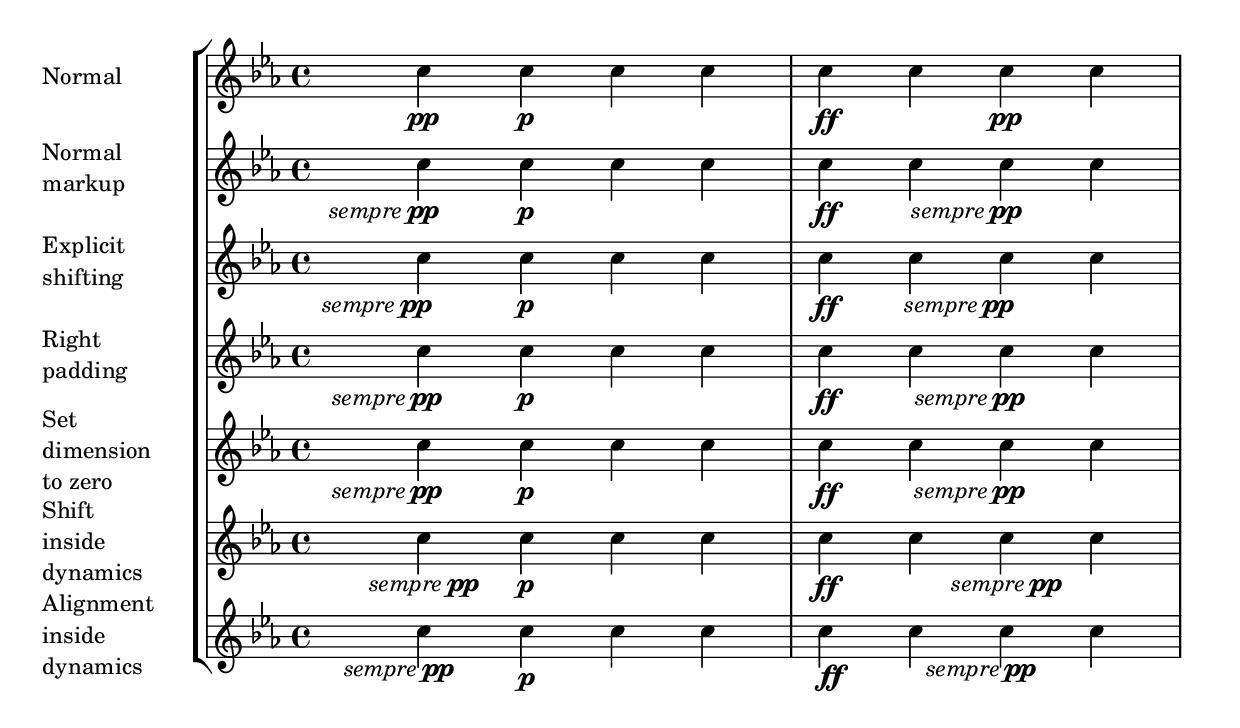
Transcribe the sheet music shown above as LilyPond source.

%% DO NOT EDIT this file manually; it was automatically
%% generated from the LilyPond Snippet Repository
%% (http://lsr.di.unimi.it).
%%
%% Make any changes in the LSR itself, or in
%% `Documentation/snippets/new/`, then run
%% `scripts/auxiliar/makelsr.pl`.
%%
%% This file is in the public domain.

\version "2.24.0"

\header {
  lsrtags = "expressive-marks, tweaks-and-overrides, version-specific"

  texidoc = "
Some dynamic expressions involve additional text, like @qq{sempre
@strong{pp}}.  Since dynamics are usually centered under the note, the
\\pp would be displayed way after the note it applies to.

To correctly align the @qq{sempre @strong{pp}} horizontally so that it
is aligned as if it were only the \\pp, there are several approaches:

@itemize
@item
Simply use @code{\\once\\override DynamicText.X-offset = #-9.2} before
the note with the dynamics to manually shift it to the correct
position.  Drawback: This has to be done manually each time you use
that dynamic markup...
@item
Add some padding (@code{#:hspace 7.1}) into the definition of your
custom dynamic mark so that after LilyPond center-aligns it, it is
already correctly aligned.  Drawback: The padding really takes up that
space and does not allow any other markup or dynamics to be shown in
that position.
@item
Shift the dynamic script
@code{\\once\\override ... .X-offset = ...}.  Drawback:
@code{\\once\\override} is needed for every invocation!
@item
Set the dimensions of the additional text to@tie{}0 (using
@code{#:with-dimensions '(0 . 0) '(0 . 0)}).  Drawback: For LilyPond,
@qq{sempre} has no extent now.  This means it might put other stuff
there, causing collisions (which are not detected by LilyPond's
collision detection algorithm!).  There also seems to be some spacing,
so it is not exactly the same alignment as without the additional text.
@item
Add an explicit shift directly inside the scheme function for the
dynamic script.
@item
Set an explicit alignment inside the dynamic script.  By default, this
won't have any effect, only if one sets @code{X-offset}! Drawback: One
needs to set @code{DynamicText.X-offset}, which will apply to all
dynamic texts! Also, it is aligned at the right edge of the additional
text, not at the center of \\pp.
@end itemize
"

  doctitle = "Horizontally aligning custom dynamics (e.g. \"sempre pp\", \"piu f\", \"subito p\")"
} % begin verbatim


\paper {
  ragged-right = ##f
  indent = 2.5\cm
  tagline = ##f
}

% Solution 1: Using a simple markup with a particular halign value
% Drawback: It's a markup, not a dynamic command, so \dynamicDown
%           etc. will have no effect
semppMarkup = \markup { \halign #1.4 \italic "sempre" \dynamic "pp" }

% Solution 2: Using a dynamic script & shifting with
%             \once \override ...X-offset = ..
% Drawback: \once \override needed for every invocation
semppK =
#(make-dynamic-script
  (markup #:line
          (#:normal-text
           #:italic "sempre"
           #:dynamic "pp")))

% Solution 3: Padding the dynamic script so the center-alignment
%             puts it at the correct position
% Drawback: the padding really reserves the space, nothing else can be there
semppT =
#(make-dynamic-script
  (markup #:line
          (#:normal-text
           #:italic "sempre"
           #:dynamic "pp"
           #:hspace 7.1)))

% Solution 4: Dynamic, setting the dimensions of the additional text to 0
% Drawback: To lilypond "sempre" has no extent, so it might put
%           other stuff there => collisions
% Drawback: Also, there seems to be some spacing, so it's not exactly the
%           same alignment as without the additional text
semppM =
#(make-dynamic-script
  (markup #:line
          (#:with-dimensions '(0 . 0) '(0 . 0)
                             #:right-align
                             #:normal-text
                             #:italic "sempre"
                             #:dynamic "pp")))

% Solution 5: Dynamic with explicit shifting inside the scheme function
semppG =
#(make-dynamic-script
  (markup #:hspace 0
          #:translate '(-18.85 . 0)
          #:line (#:normal-text
                  #:italic "sempre"
                  #:dynamic "pp")))

% Solution 6: Dynamic with explicit alignment. This has only effect
%             if one sets X-offset!
% Drawback: One needs to set DynamicText.X-offset!
% Drawback: Aligned at the right edge of the additional text,
%           not at the center of pp
semppMII =
#(make-dynamic-script
  (markup #:line (#:right-align
                  #:normal-text
                  #:italic "sempre"
                  #:dynamic "pp")))

\new StaffGroup <<
  \new Staff = "s" \with { instrumentName = \markup \column { Normal } }
  <<
    \relative c'' {
      \key es \major
      c4\pp c\p c c | c\ff c c\pp c
    }
  >>
  \new Staff = "sMarkup" \with {
    instrumentName = \markup \column { Normal markup }
  }
  <<
    \relative c'' {
      \key es \major
      c4-\semppMarkup c\p c c | c\ff c c-\semppMarkup c
    }
  >>
  \new Staff = "sK" \with {
    instrumentName = \markup \column { Explicit shifting }
  }
  <<
    \relative c'' {
      \key es \major
      \once \override DynamicText.X-offset = #-9.2
      c4\semppK c\p c c
      c4\ff c
      \once \override DynamicText.X-offset = #-9.2
      c4\semppK c
    }
  >>
  \new Staff = "sT" \with {
    instrumentName = \markup \column { Right padding }
  }
  <<
    \relative c'' {
      \key es \major
      c4\semppT c\p c c | c\ff c c\semppT c
    }
  >>
  \new Staff = "sM" \with {
    instrumentName = \markup \column { Set dimension "to zero" }
  }
  <<
    \relative c'' {
      \key es \major
      c4\semppM c\p c c | c\ff c c\semppM c
    }
  >>
  \new Staff = "sG" \with {
    instrumentName = \markup \column { Shift inside dynamics}
  }
  <<
    \relative c'' {
      \key es \major
      c4\semppG c\p c c | c\ff c c\semppG c
    }
  >>
  \new Staff = "sMII" \with {
    instrumentName = \markup \column { Alignment inside dynamics }
  }
  <<
    \relative c'' {
      \key es \major
      % Setting to ##f (false) gives the same result
      \override DynamicText.X-offset = #0
      c4\semppMII c\p c c | c\ff c c\semppMII c
    }
  >>
>>

\layout { \override Staff.InstrumentName.self-alignment-X = #LEFT }
